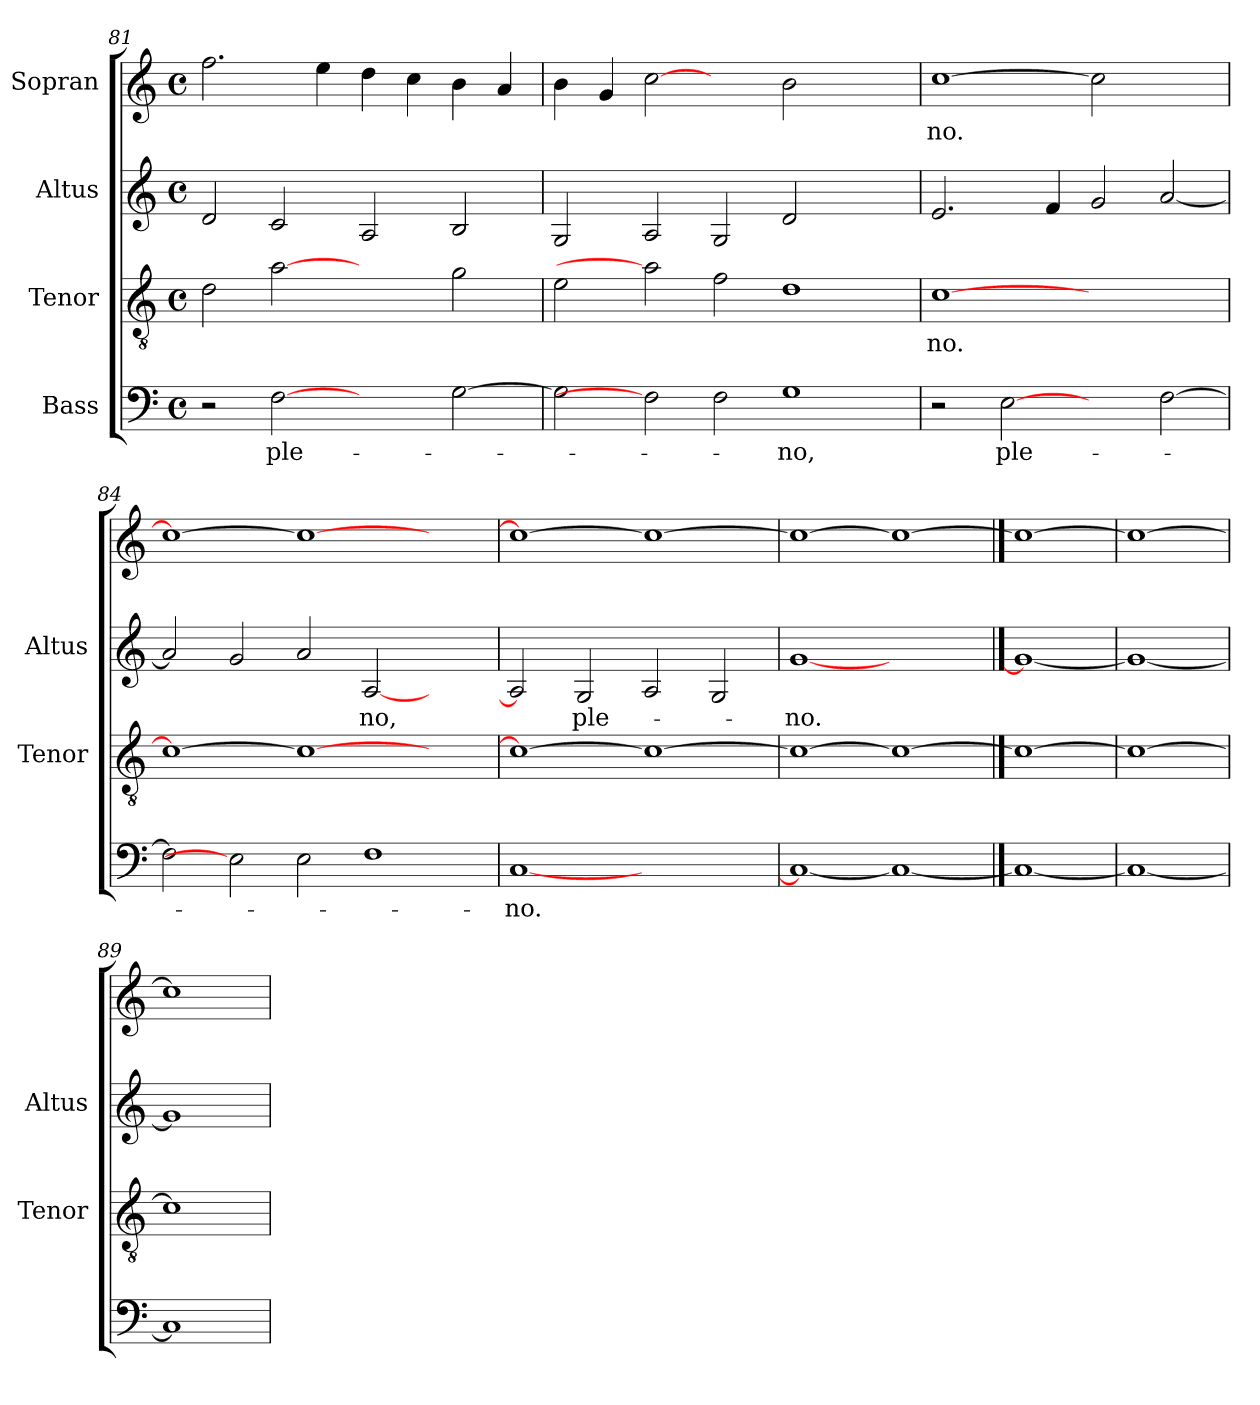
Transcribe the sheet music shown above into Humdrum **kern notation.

**kern	**text	**kern	**text	**kern	**text	**kern	**text
*part4	*part4	*part3	*part3	*part2	*part2	*part1	*part1
*staff4	*staff4	*staff3	*staff3	*staff2	*staff2	*staff1	*staff1
*I"Bass	*	*I"Tenor	*	*I"Altus	*	*I"Sopran	*
*	*	*I'Tenor	*	*I'Altus	*	*	*
*clefF4	*	*clefGv2	*	*clefG2	*	*clefG2	*
*	*	*ITrd7c12	*	*	*	*	*
*k[]	*	*k[]	*	*k[]	*	*k[]	*
*M4/4	*	*M4/4	*	*M4/4	*	*M4/4	*
*met(c)	*	*met(c)	*	*met(c)	*	*met(c)	*
=81	=81	=81	=81	=81	=81	=81	=81
2r	.	2Di\	.	2di/	.	2.ffi\	.
!	!LO:LY:b:color=#000000	!	!	!	!	!	!
[2Fi	ple-	[2Ai	.	2ci/	.	.	.
.	.	.	.	.	.	4eei\	.
2ryy	.	2ryy	.	2Ai/	.	4ddi\	.
.	.	.	.	.	.	4cci\	.
[>2Gi\	.	2Gi\	.	2Bi/	.	4bi\	.
.	.	.	.	.	.	4ai/	.
=82	=82	=82	=82	=82	=82	=82	=82
2Gi\]	.	2Ei\	.	2Gi/	.	4bi\	.
.	.	.	.	.	.	4gi/	.
2Fi]	.	2Ai]	.	2Ai/	.	[2cci	.
2Fi\	.	2Fi\	.	2Gi/	.	2ryy	.
!	!LO:LY:b:color=#000000	!	!	!	!	!	!
1Gi	-no,	1Di	.	2di/	.	2bi\	.
.	.	.	.	2ryy	.	2ryy	.
=83	=83	=83	=83	=83	=83	=83	=83
!	!	!	!LO:LY:b:color=#000000	!	!	!	!
!	!	!	!	!	!	!	!LO:LY:b:color=#000000
2r	.	[>1Ci	-no.	2.ei/	.	[>1cci	-no.
!	!LO:LY:b:color=#000000	!	!	!	!	!	!
[2Ei	ple-	.	.	.	.	.	.
.	.	.	.	4fi/	.	.	.
2ryy	.	1ryy	.	2gi/	.	2cci]	.
[>2Fi\	.	.	.	[<2ai/	.	2ryy	.
=84	=84	=84	=84	=84	=84	=84	=84
2Fi\]	.	1Ci_>	.	2ai/]	.	1cci_>	.
2Ei]	.	.	.	2gi/	.	.	.
2Ei\	.	1Ci_	.	2ai/	.	1cci_	.
!	!	!	!	!	!LO:LY:b:color=#000000	!	!
1Fi	.	.	.	[<2Ai/	-no,	.	.
.	.	2ryy	.	2ryy	.	2ryy	.
=85	=85	=85	=85	=85	=85	=85	=85
!	!LO:LY:b:color=#000000	!	!	!	!	!	!
[<1Ci	-no.	1Ci_>	.	2Ai/]	.	1cci_>	.
!	!	!	!	!	!LO:LY:b:color=#000000	!	!
.	.	.	.	2Gi/	ple-	.	.
1ryy	.	1Ci_	.	2Ai/	.	1cci_	.
.	.	.	.	2Gi/	.	.	.
=86	=86	=86	=86	=86	=86	=86	=86
!	!	!	!	!	!LO:LY:b:color=#000000	!	!
1Ci_<	.	1Ci_>	.	[1gi	-no.	1cci_>	.
1Ci_	.	1Ci_	.	1ryy	.	1cci_	.
==87	==87	==87	==87	==87	==87	==87	==87
1Ci_	.	1Ci_	.	1gi_	.	1cci_	.
=88	=88	=88	=88	=88	=88	=88	=88
1Ci_	.	1Ci_	.	1gi_	.	1cci_	.
=89	=89	=89	=89	=89	=89	=89	=89
1Ci]	.	1Ci]	.	1gi]	.	1cci]	.
=	=	=	=	=	=	=	=
*-	*-	*-	*-	*-	*-	*-	*-
